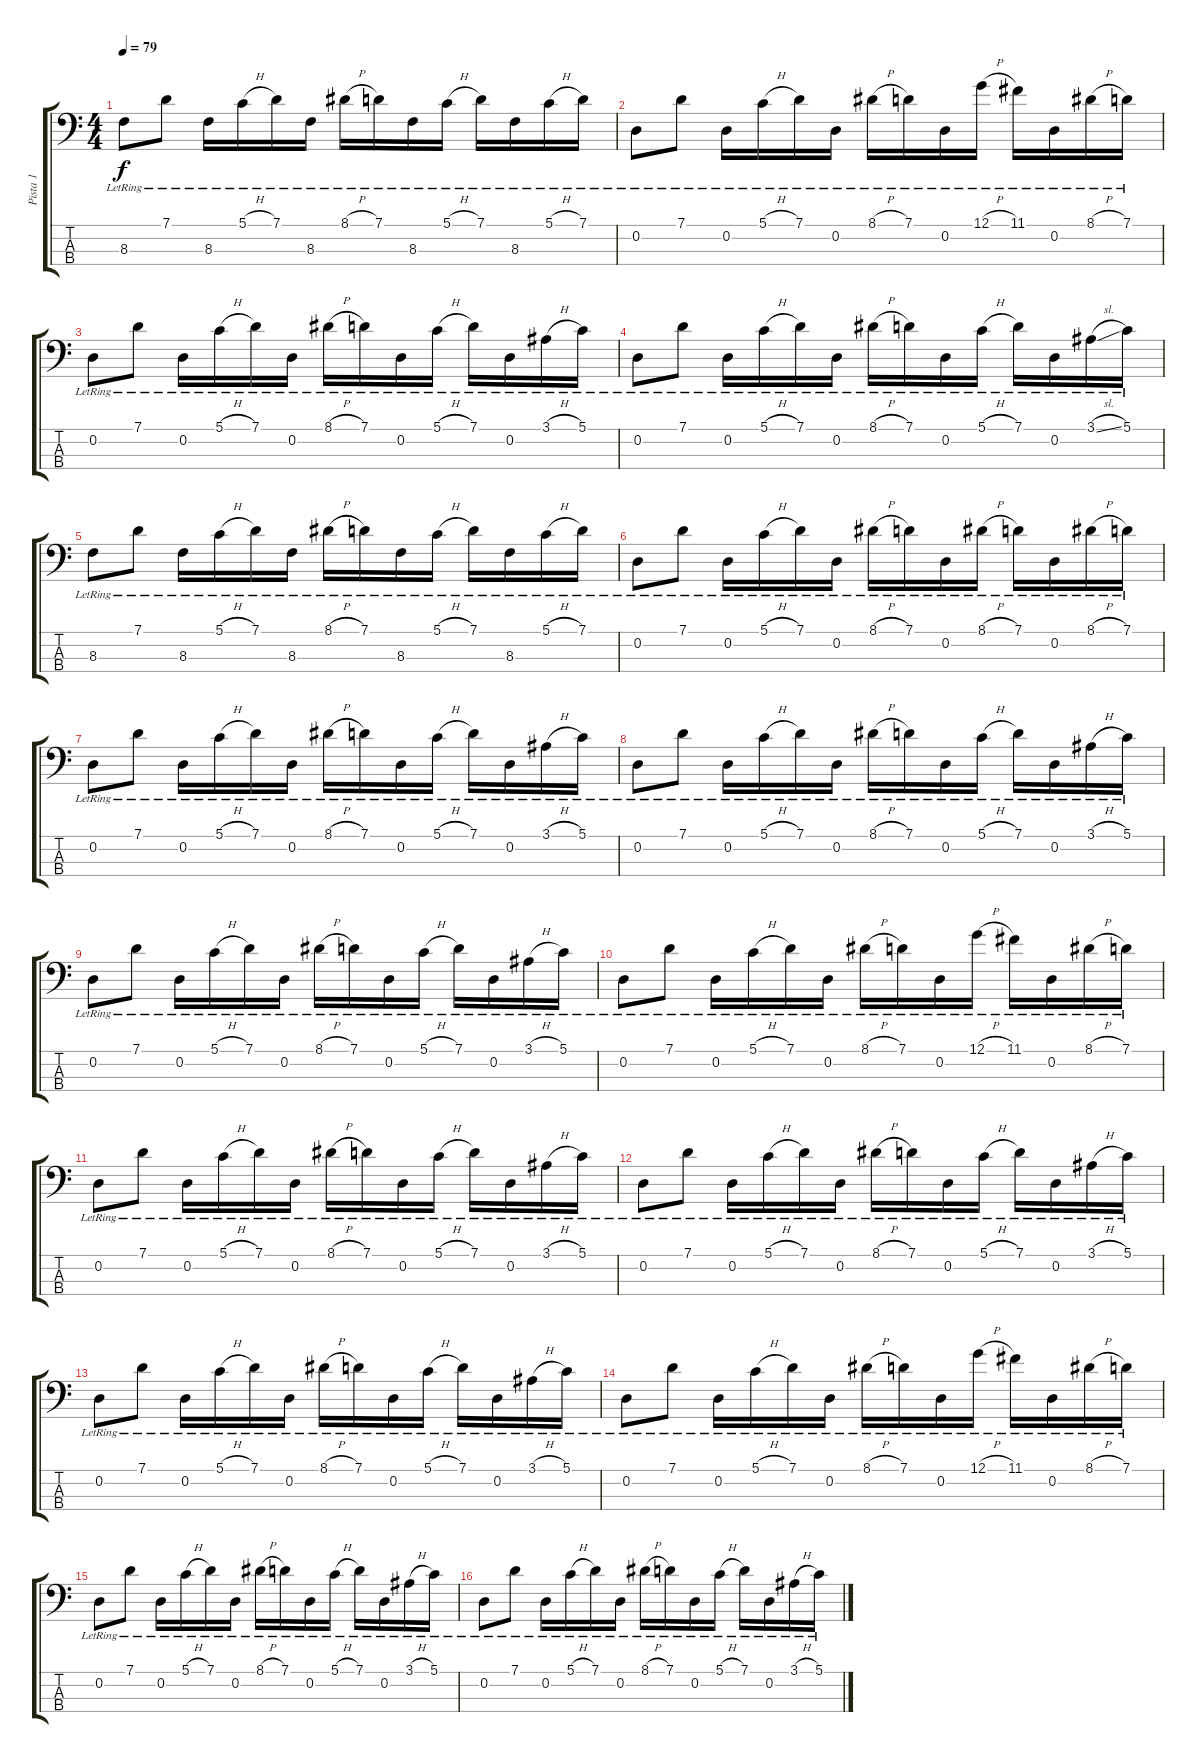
\track ("Pista 1" "Pista 1") {instrument electricbasspick}
\staff {score tabs}
\tuning (G2 D2 A1 D1) {hide}
\ts (4 4)
\tempo 79
\clef f4
\ks c
8.3{lr}.8{dy f} 7.1{lr}.8 8.3{lr}.16 5.1{h lr}.16 7.1{lr}.16 8.3{lr}.16 8.1{h lr}.16 7.1{lr}.16 8.3{lr}.16 5.1{h lr}.16 7.1{lr}.16 8.3{lr}.16 5.1{h lr}.16 7.1{lr}.16 |
0.2{lr}.8 7.1{lr}.8 0.2{lr}.16 5.1{h lr}.16 7.1{lr}.16 0.2{lr}.16 8.1{h lr}.16 7.1{lr}.16 0.2{lr}.16 12.1{h lr}.16 11.1{lr}.16 0.2{lr}.16 8.1{h lr}.16 7.1{lr}.16 |
0.2{lr}.8 7.1{lr}.8 0.2{lr}.16 5.1{h lr}.16 7.1{lr}.16 0.2{lr}.16 8.1{h lr}.16 7.1{lr}.16 0.2{lr}.16 5.1{h lr}.16 7.1{lr}.16 0.2{lr}.16 3.1{h lr}.16 5.1{lr}.16 |
0.2{lr}.8 7.1{lr}.8 0.2{lr}.16 5.1{h lr}.16 7.1{lr}.16 0.2{lr}.16 8.1{h lr}.16 7.1{lr}.16 0.2{lr}.16 5.1{h lr}.16 7.1{lr}.16 0.2{lr}.16 3.1{sl lr}.16 5.1{lr}.16 |
8.3{lr}.8 7.1{lr}.8 8.3{lr}.16 5.1{h lr}.16 7.1{lr}.16 8.3{lr}.16 8.1{h lr}.16 7.1{lr}.16 8.3{lr}.16 5.1{h lr}.16 7.1{lr}.16 8.3{lr}.16 5.1{h lr}.16 7.1{lr}.16 |
0.2{lr}.8 7.1{lr}.8 0.2{lr}.16 5.1{h lr}.16 7.1{lr}.16 0.2{lr}.16 8.1{h lr}.16 7.1{lr}.16 0.2{lr}.16 8.1{h lr}.16 7.1{lr}.16 0.2{lr}.16 8.1{h lr}.16 7.1{lr}.16 |
0.2{lr}.8 7.1{lr}.8 0.2{lr}.16 5.1{h lr}.16 7.1{lr}.16 0.2{lr}.16 8.1{h lr}.16 7.1{lr}.16 0.2{lr}.16 5.1{h lr}.16 7.1{lr}.16 0.2{lr}.16 3.1{h lr}.16 5.1{lr}.16 |
0.2{lr}.8 7.1{lr}.8 0.2{lr}.16 5.1{h lr}.16 7.1{lr}.16 0.2{lr}.16 8.1{h lr}.16 7.1{lr}.16 0.2{lr}.16 5.1{h lr}.16 7.1{lr}.16 0.2{lr}.16 3.1{h lr}.16 5.1{lr}.16 |
0.2{lr}.8 7.1{lr}.8 0.2{lr}.16 5.1{h lr}.16 7.1{lr}.16 0.2{lr}.16 8.1{h lr}.16 7.1{lr}.16 0.2{lr}.16 5.1{h lr}.16 7.1{lr}.16 0.2{lr}.16 3.1{h lr}.16 5.1{lr}.16 |
0.2{lr}.8 7.1{lr}.8 0.2{lr}.16 5.1{h lr}.16 7.1{lr}.16 0.2{lr}.16 8.1{h lr}.16 7.1{lr}.16 0.2{lr}.16 12.1{h lr}.16 11.1{lr}.16 0.2{lr}.16 8.1{h lr}.16 7.1{lr}.16 |
0.2{lr}.8 7.1{lr}.8 0.2{lr}.16 5.1{h lr}.16 7.1{lr}.16 0.2{lr}.16 8.1{h lr}.16 7.1{lr}.16 0.2{lr}.16 5.1{h lr}.16 7.1{lr}.16 0.2{lr}.16 3.1{h lr}.16 5.1{lr}.16 |
0.2{lr}.8 7.1{lr}.8 0.2{lr}.16 5.1{h lr}.16 7.1{lr}.16 0.2{lr}.16 8.1{h lr}.16 7.1{lr}.16 0.2{lr}.16 5.1{h lr}.16 7.1{lr}.16 0.2{lr}.16 3.1{h lr}.16 5.1{lr}.16 |
0.2{lr}.8 7.1{lr}.8 0.2{lr}.16 5.1{h lr}.16 7.1{lr}.16 0.2{lr}.16 8.1{h lr}.16 7.1{lr}.16 0.2{lr}.16 5.1{h lr}.16 7.1{lr}.16 0.2{lr}.16 3.1{h lr}.16 5.1{lr}.16 |
0.2{lr}.8 7.1{lr}.8 0.2{lr}.16 5.1{h lr}.16 7.1{lr}.16 0.2{lr}.16 8.1{h lr}.16 7.1{lr}.16 0.2{lr}.16 12.1{h lr}.16 11.1{lr}.16 0.2{lr}.16 8.1{h lr}.16 7.1{lr}.16 |
0.2{lr}.8 7.1{lr}.8 0.2{lr}.16 5.1{h lr}.16 7.1{lr}.16 0.2{lr}.16 8.1{h lr}.16 7.1{lr}.16 0.2{lr}.16 5.1{h lr}.16 7.1{lr}.16 0.2{lr}.16 3.1{h lr}.16 5.1{lr}.16 |
0.2{lr}.8 7.1{lr}.8 0.2{lr}.16 5.1{h lr}.16 7.1{lr}.16 0.2{lr}.16 8.1{h lr}.16 7.1{lr}.16 0.2{lr}.16 5.1{h lr}.16 7.1{lr}.16 0.2{lr}.16 3.1{h lr}.16 5.1{lr}.16
